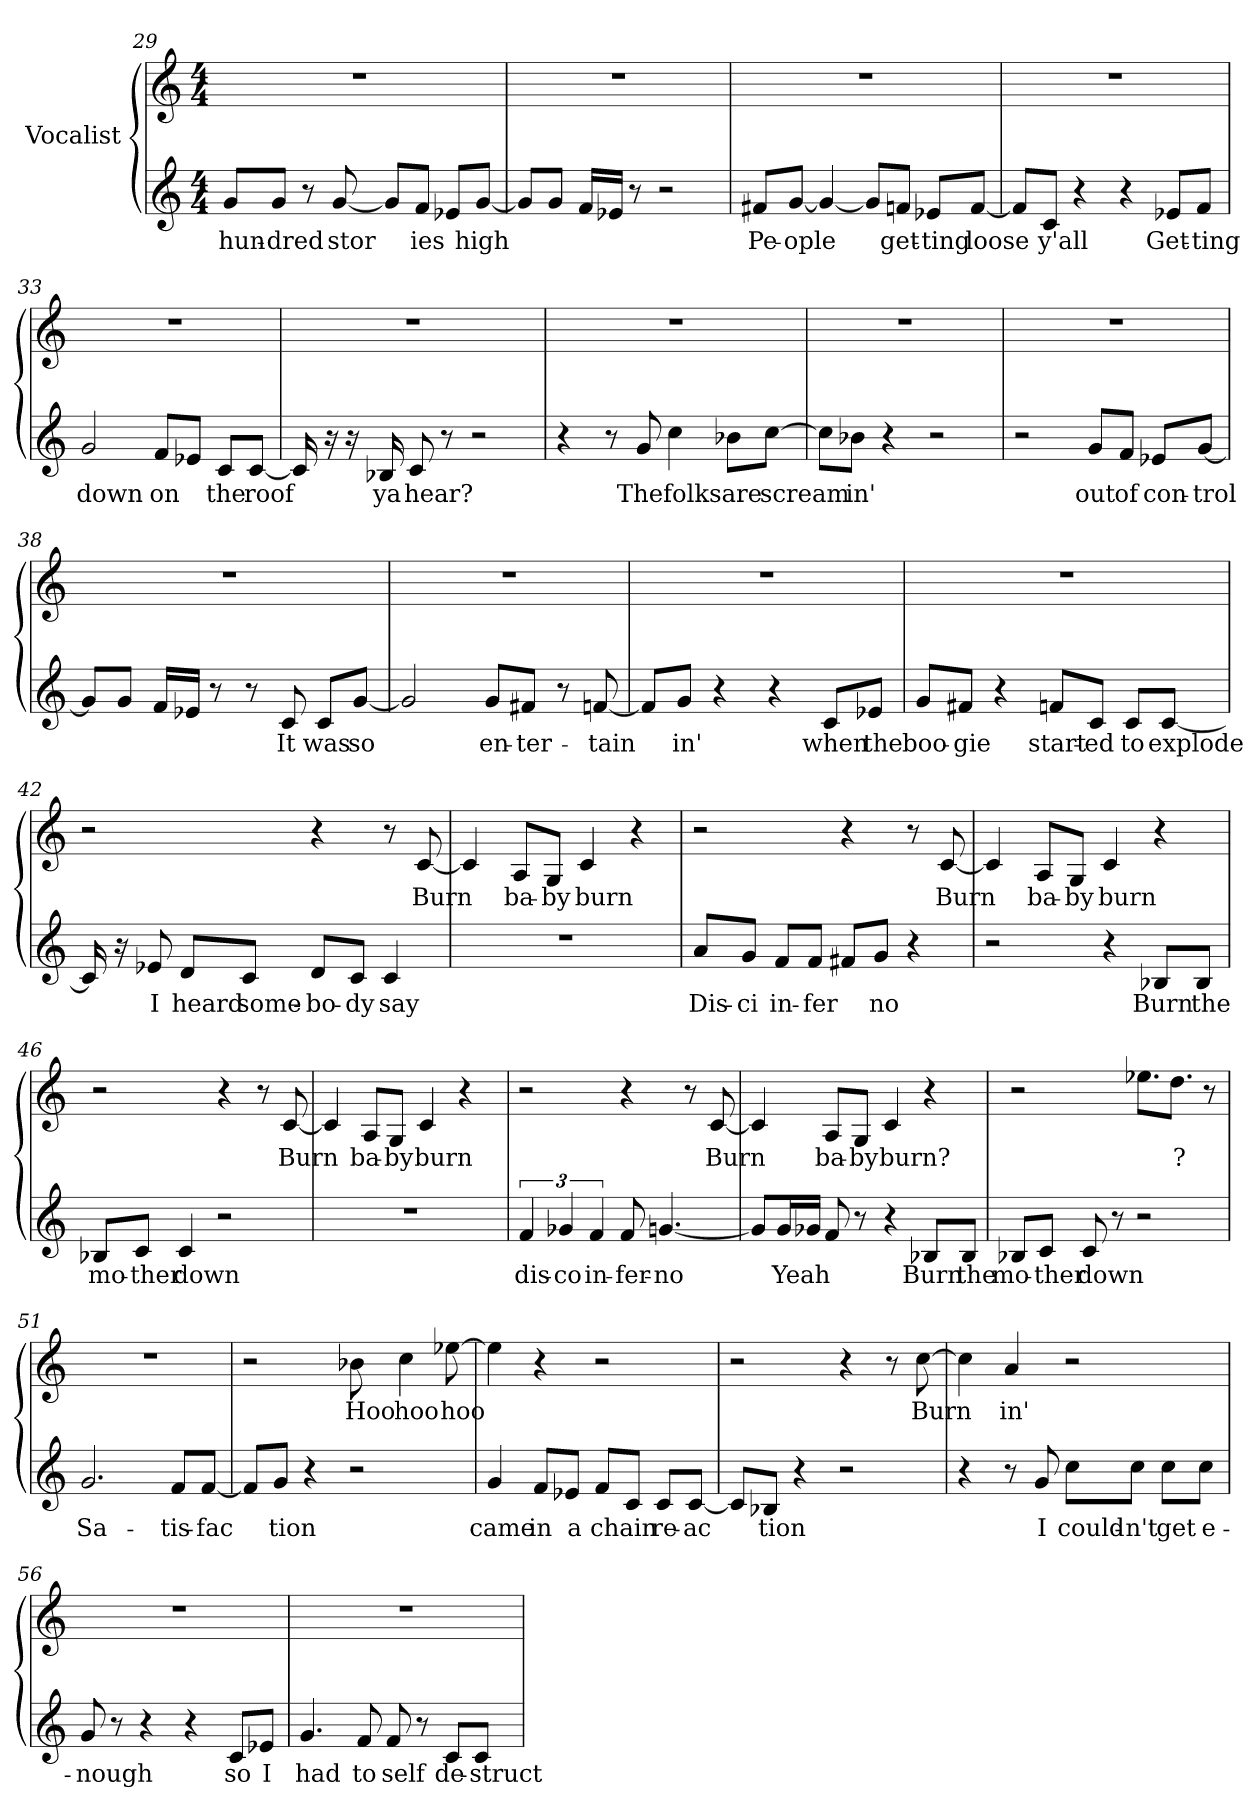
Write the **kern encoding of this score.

**kern	**text	**kern	**text
*part1	*part1	*part1	*part1
*staff2	*staff2	*staff1	*staff1
*I"Vocalist	*	*	*
*clefG2	*	*clefG2	*
*M4/4	*	*M4/4	*
=29	=29	=29	=29
8g/L	hun-	1r	.
8g/J	-dred	.	.
8r	.	.	.
[8g	stor-	.	.
8g/L]	_	.	.
8f/J	-ies	.	.
8e-X/L	_	.	.
[8g/J	high	.	.
=30	=30	=30	=30
8g/L]	_	1r	.
8g/J	_	.	.
16f/LL	_	.	.
16e-X/JJ	_	.	.
8r	.	.	.
2r	.	.	.
=31	=31	=31	=31
8f#X/L	Pe-	1r	.
[8g/J	-ople	.	.
4g_	_	.	.
8g/L]	_	.	.
8fn/J	get-	.	.
8e-X/L	-ting	.	.
[8f/J	loose	.	.
=32	=32	=32	=32
8f/L]	_	1r	.
8c/J	y'all	.	.
4r	.	.	.
4r	.	.	.
8e-X/L	Get-	.	.
8f/J	-ting	.	.
=33	=33	=33	=33
2g	down	1r	.
8f/L	on	.	.
8e-X/J	_	.	.
8c/L	the	.	.
[8c/J	roof	.	.
=34	=34	=34	=34
16c]	_	1r	.
16r	.	.	.
16r	.	.	.
16B-X	ya	.	.
8c	hear?	.	.
8r	.	.	.
2r	.	.	.
=35	=35	=35	=35
4r	.	1r	.
8r	.	.	.
8g	The	.	.
4cc	folks	.	.
8b-X\L	are	.	.
[8cc\J	scream-	.	.
=36	=36	=36	=36
8cc\L]	_	1r	.
8b-X\J	-in'	.	.
4r	.	.	.
2r	.	.	.
=37	=37	=37	=37
2r	.	1r	.
8g/L	out	.	.
8f/J	of	.	.
8e-X/L	con-	.	.
[8g/J	-trol	.	.
=38	=38	=38	=38
8g/L]	_	1r	.
8g/J	_	.	.
16f/LL	_	.	.
16e-X/JJ	_	.	.
8r	.	.	.
8r	.	.	.
8c	It	.	.
8c/L	was	.	.
[8g/J	so	.	.
=39	=39	=39	=39
2g]	_	1r	.
8g/L	en-	.	.
8f#X/J	-ter-	.	.
8r	.	.	.
[8fn	-tain-	.	.
=40	=40	=40	=40
8f/L]	_	1r	.
8g/J	-in'	.	.
4r	.	.	.
4r	.	.	.
8c/L	when	.	.
8e-X/J	the	.	.
=41	=41	=41	=41
8g/L	boo-	1r	.
8f#X/J	-gie	.	.
4r	.	.	.
8fn/L	start-	.	.
8c/J	-ed	.	.
8c/L	to	.	.
[8c/J	explode	.	.
=42	=42	=42	=42
16c]	_	2r	.
16r	.	.	.
8e-X	I	.	.
8d/L	heard	.	.
8c/J	some-	.	.
8d/L	-bo-	4r	.
8c/J	-dy	.	.
4c	say	8r	.
.	.	[8c	Burn
=43	=43	=43	=43
1r	.	4c]	_
.	.	8A/L	ba-
.	.	8G/J	-by
.	.	4c	burn
.	.	4r	.
=44	=44	=44	=44
8a/L	Dis-	2r	.
8g/J	-ci	.	.
8f/L	in-	.	.
8f/J	-fer-	.	.
8f#X/L	_	4r	.
8g/J	-no	.	.
4r	.	8r	.
.	.	[8c	Burn
=45	=45	=45	=45
2r	.	4c]	_
.	.	8A/L	ba-
.	.	8G/J	-by
4r	.	4c	burn
8B-X/L	Burn	4r	.
8B-/J	the	.	.
=46	=46	=46	=46
8B-X/L	mo-	2r	.
8c/J	-ther	.	.
4c	down	.	.
2r	.	4r	.
.	.	8r	.
.	.	[8c	Burn
=47	=47	=47	=47
1r	.	4c]	_
.	.	8A/L	ba-
.	.	8G/J	-by
.	.	4c	burn
.	.	4r	.
=48	=48	=48	=48
6f	dis-	2r	.
6g-X	-co	.	.
6f	in-	.	.
8f	-fer-	4r	.
[4.gn	-no	.	.
.	.	8r	.
.	.	[8c	Burn
=49	=49	=49	=49
8g/L]	_	4c]	_
16g/L	Yeah	.	.
16g-X/JJ	_	.	.
8f	_	8A/L	ba-
8r	.	8G/J	-by
4r	.	4c	burn?
8B-X/L	Burn	4r	.
8B-/J	the	.	.
=50	=50	=50	=50
8B-X/L	mo-	2r	.
8c/J	-ther	.	.
8c	down	.	.
8r	.	.	.
2r	.	8.ee-X\L	_
.	.	8.dd\J	?
.	.	8r	.
=51	=51	=51	=51
2.g	Sa-	1r	.
8f/L	-tis-	.	.
[8f/J	-fac-	.	.
=52	=52	=52	=52
8f/L]	_	2r	.
8g/J	-tion	.	.
4r	.	.	.
2r	.	8b-X	Hoo
.	.	4cc	hoo
.	.	[8ee-X	hoo
=53	=53	=53	=53
4g	came	4ee-]	_
8f/L	in	4r	.
8e-X/J	a	.	.
8f/L	chain	2r	.
8c/J	_	.	.
8c/L	re-	.	.
[8c/J	-ac-	.	.
=54	=54	=54	=54
8c/L]	_	2r	.
8B-X/J	-tion	.	.
4r	.	.	.
2r	.	4r	.
.	.	8r	.
.	.	[8cc	Burn-
=55	=55	=55	=55
4r	.	4cc]	_
8r	.	4a	-in'
8g	I	.	.
8cc\L	could-	2r	.
8cc\J	-n't	.	.
8cc\L	get	.	.
8cc\J	e-	.	.
=56	=56	=56	=56
8g	-nough	1r	.
8r	.	.	.
4r	.	.	.
4r	.	.	.
8c/L	so	.	.
8e-X/J	I	.	.
=57	=57	=57	=57
4.g	had	1r	.
8f	to	.	.
8f	self	.	.
8r	.	.	.
8c/L	de-	.	.
8c/J	-struct	.	.
=	=	=	=
*-	*-	*-	*-
